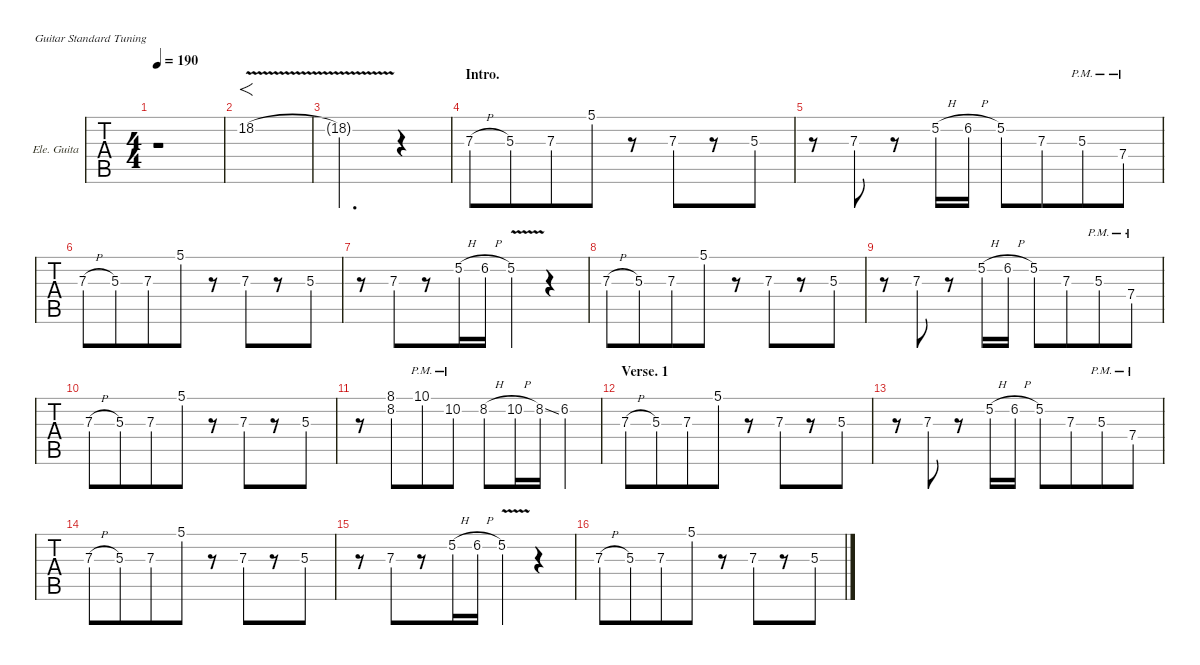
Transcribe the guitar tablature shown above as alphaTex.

\defaultSystemsLayout 4
\hideDynamics
\bracketExtendMode nobrackets
\firstSystemTrackNameOrientation horizontal
\track ("Ele. Guitar 2" "Ele. Guita") {defaultSystemsLayout 4 instrument distortionguitar}
\staff {tabs}
\tuning (E4 B3 G3 D3 A2 E2)
\ts (4 4)
\beaming (8 4 4)
\tempo 190
\clef g2
\scale
0.374196
\ks dminor
r.1{dy f instrument distortionguitar} |
\scale
0.323069 18.2{v acc forcenatural}.1{f ot 8va} |
\scale
0.302735 18.2{v t acc forcenatural}.2{d ot 8va} r.4 |
\section ("" "Intro.")
\scale
0.284145 7.3{h acc forcenatural}.8 5.3{acc forcenatural}.8 7.3{acc forcenatural}.8 5.1{acc forcenatural}.8 r.8 7.3{acc forcenatural}.8 r.8 5.3{acc forcenatural}.8 |
\scale
0.238618 r.8 7.3{acc forcenatural}.8{beam split} r.8{beam split} 5.2{h acc forcenatural}.16 6.2{h acc forcenatural}.16 5.2{acc forcenatural}.8 7.3{acc forcenatural}.8 5.3{pm acc forcenatural}.8 7.4{pm acc forcenatural}.8 |
\scale
0.238618 7.3{h acc forcenatural}.8 5.3{acc forcenatural}.8 7.3{acc forcenatural}.8 5.1{acc forcenatural}.8 r.8 7.3{acc forcenatural}.8 r.8 5.3{acc forcenatural}.8 |
\scale
0.238618 r.8 7.3{acc forcenatural}.8 r.8{beam split} 5.2{h acc forcenatural}.16 6.2{h acc forcenatural}.16 5.2{v acc forcenatural}.4 r.4 |
\scale
0.284145 7.3{h acc forcenatural}.8 5.3{acc forcenatural}.8 7.3{acc forcenatural}.8 5.1{acc forcenatural}.8 r.8 7.3{acc forcenatural}.8 r.8 5.3{acc forcenatural}.8 |
\scale
0.238618 r.8 7.3{acc forcenatural}.8{beam split} r.8{beam split} 5.2{h acc forcenatural}.16 6.2{h acc forcenatural}.16 5.2{acc forcenatural}.8 7.3{acc forcenatural}.8 5.3{pm acc forcenatural}.8 7.4{pm acc forcenatural}.8 |
\scale
0.238618 7.3{h acc forcenatural}.8 5.3{acc forcenatural}.8 7.3{acc forcenatural}.8 5.1{acc forcenatural}.8 r.8 7.3{acc forcenatural}.8 r.8 5.3{acc forcenatural}.8 |
\scale
0.238618 r.8 (8.1{acc forcenatural} 8.2{acc forcenatural}).8 10.1{pm acc forcenatural}.8 10.2{pm acc forcenatural}.8 8.2{h acc forcenatural}.8 10.2{h acc forcenatural}.16 8.2{ss acc forcenatural}.16 6.2{acc forcenatural}.4 |
\section ("" "Verse. 1")
\scale
0.284145 7.3{h acc forcenatural}.8 5.3{acc forcenatural}.8 7.3{acc forcenatural}.8 5.1{acc forcenatural}.8 r.8 7.3{acc forcenatural}.8 r.8 5.3{acc forcenatural}.8 |
\scale
0.238618 r.8 7.3{acc forcenatural}.8{beam split} r.8{beam split} 5.2{h acc forcenatural}.16 6.2{h acc forcenatural}.16 5.2{acc forcenatural}.8 7.3{acc forcenatural}.8 5.3{pm acc forcenatural}.8 7.4{pm acc forcenatural}.8 |
\scale
0.238618 7.3{h acc forcenatural}.8 5.3{acc forcenatural}.8 7.3{acc forcenatural}.8 5.1{acc forcenatural}.8 r.8 7.3{acc forcenatural}.8 r.8 5.3{acc forcenatural}.8 |
\scale
0.238618 r.8 7.3{acc forcenatural}.8 r.8{beam split} 5.2{h acc forcenatural}.16 6.2{h acc forcenatural}.16 5.2{v acc forcenatural}.4 r.4 |
\scale
0.284145 7.3{h acc forcenatural}.8 5.3{acc forcenatural}.8 7.3{acc forcenatural}.8 5.1{acc forcenatural}.8 r.8 7.3{acc forcenatural}.8 r.8 5.3{acc forcenatural}.8
